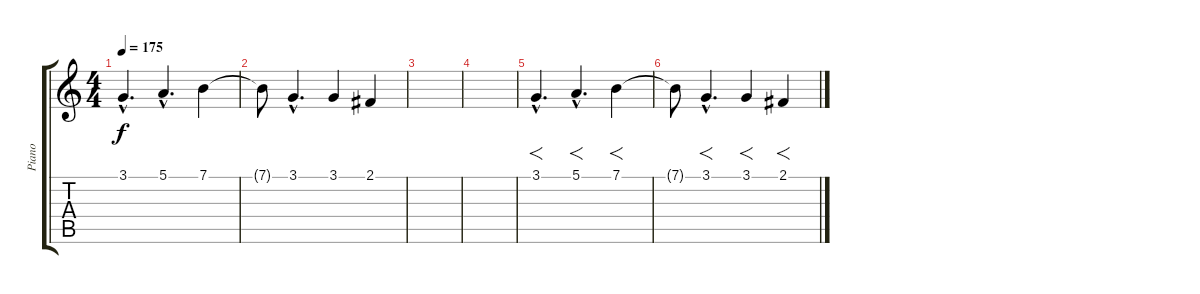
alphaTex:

\track ("Piano" "Piano") {instrument acousticgrandpiano}
\staff {score tabs}
\tuning (E4 B3 G3 D3 A2 E2) {hide}
\ts (4 4)
\tempo 175
\clef g2
\ks c
3.1{hac}.4{d dy f balance 0} 5.1{hac}.4{d} 7.1.4 |
7.1{t}.8 3.1{hac}.4{d} 3.1.4 2.1.4 |
|
|
3.1{hac}.4{f d balance 16} 5.1{hac}.4{f d} 7.1.4{f} |
7.1{t}.8 3.1{hac}.4{f d} 3.1.4{f} 2.1.4{f}
